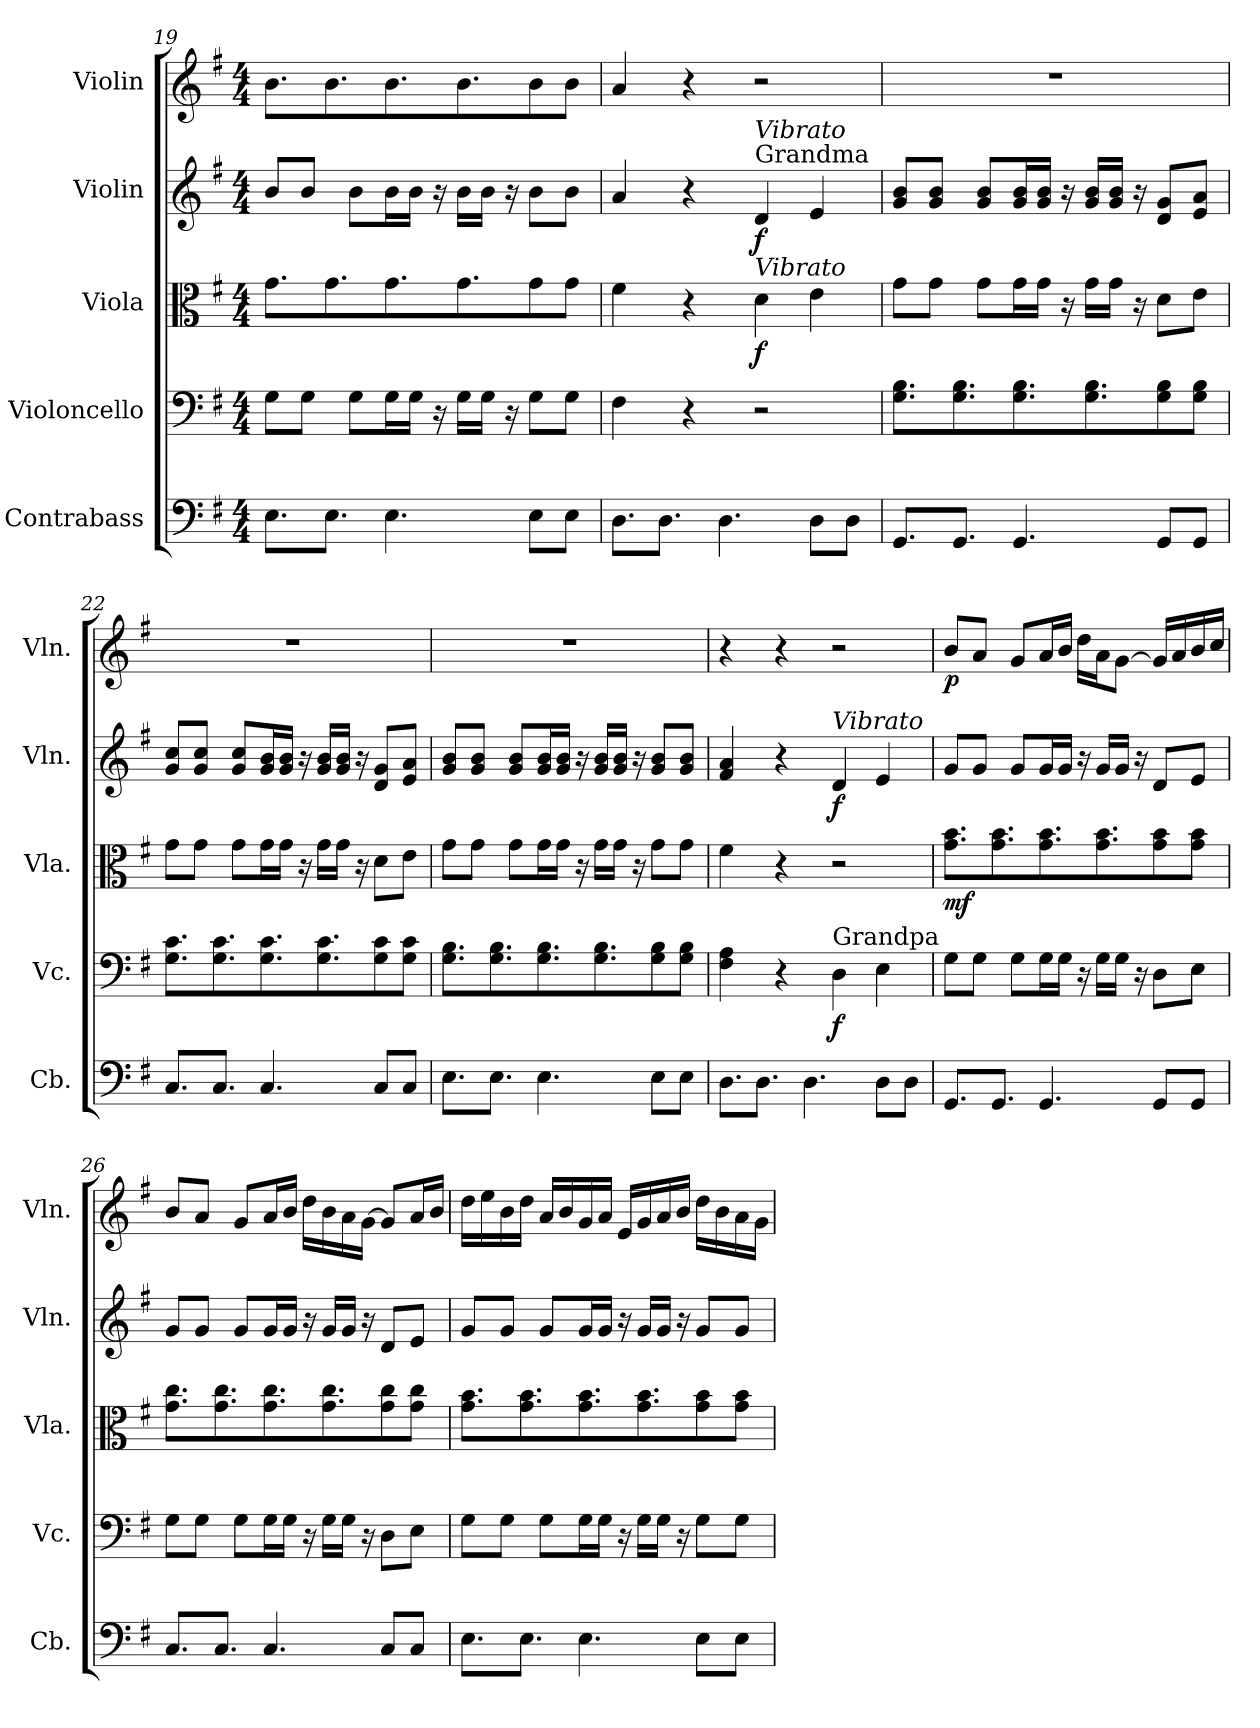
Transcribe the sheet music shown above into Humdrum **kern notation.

**kern	**kern	**dynam	**kern	**dynam	**kern	**dynam	**kern	**dynam
*part5	*part4	*part4	*part3	*part3	*part2	*part2	*part1	*part1
*staff5	*staff4	*staff4	*staff3	*staff3	*staff2	*staff2	*staff1	*staff1
*I"Contrabass	*I"Violoncello	*	*I"Viola	*	*I"Violin	*	*I"Violin	*
*I'Cb.	*I'Vc.	*	*I'Vla.	*	*I'Vln.	*	*I'Vln.	*
*clefF4	*clefF4	*	*clefC3	*	*clefG2	*	*clefG2	*
*ITrd7c12	*	*	*	*	*	*	*	*
*k[f#]	*k[f#]	*	*k[f#]	*	*k[f#]	*	*k[f#]	*
*M4/4	*M4/4	*	*M4/4	*	*M4/4	*	*M4/4	*
=19	=19	=19	=19	=19	=19	=19	=19	=19
8.EE\L	8G\L	.	8.g\L	.	8b/L	.	8.b\L	.
.	8G\J	.	.	.	8b/J	.	.	.
8.EE\J	.	.	8.g\	.	.	.	8.b\	.
.	8G\L	.	.	.	8b\L	.	.	.
4.EE\	16G\L	.	8.g\	.	16b\L	.	8.b\	.
.	16G\JJ	.	.	.	16b\JJ	.	.	.
.	16r	.	.	.	16r	.	.	.
.	16G\LL	.	8.g\	.	16b\LL	.	8.b\	.
.	16G\JJ	.	.	.	16b\JJ	.	.	.
.	16r	.	.	.	16r	.	.	.
8EE\L	8G\L	.	8g\	.	8b\L	.	8b\	.
8EE\J	8G\J	.	8g\J	.	8b\J	.	8b\J	.
=20	=20	=20	=20	=20	=20	=20	=20	=20
8.DD\L	4F#\	.	4f#\	.	4a/	.	4a/	.
8.DD\J	.	.	.	.	.	.	.	.
.	4r	.	4r	.	4r	.	4r	.
4.DD\	.	.	.	.	.	.	.	.
!	!	!	!	!	!LO:TX:a:t=Grandma	!	!	!
!	!	!	!	!	!LO:TX:a:i:t=Vibrato	!	!	!
!	!	!	!LO:TX:a:i:t=Vibrato	!	!	!	!	!
!	!	!	!	!LO:DY:b	!	!LO:DY:b	!	!
.	2r	.	4d\	f	4d/	f	2r	.
8DD\L	.	.	4e\	.	4e/	.	.	.
8DD\J	.	.	.	.	.	.	.	.
!!LO:LB:g=z
=21	=21	=21	=21	=21	=21	=21	=21	=21
8.GGG/L	8.G\ 8.B\L	.	8g\L	.	8g/ 8b/L	.	1r	.
.	.	.	8g\J	.	8g/ 8b/J	.	.	.
8.GGG/J	8.G\ 8.B\	.	.	.	.	.	.	.
.	.	.	8g\L	.	8g/ 8b/L	.	.	.
4.GGG/	8.G\ 8.B\	.	16g\L	.	16g/ 16b/L	.	.	.
.	.	.	16g\JJ	.	16g/ 16b/JJ	.	.	.
.	.	.	16r	.	16r	.	.	.
.	8.G\ 8.B\	.	16g\LL	.	16g/ 16b/LL	.	.	.
.	.	.	16g\JJ	.	16g/ 16b/JJ	.	.	.
.	.	.	16r	.	16r	.	.	.
8GGG/L	8G\ 8B\	.	8d\L	.	8d/ 8g/L	.	.	.
8GGG/J	8G\ 8B\J	.	8e\J	.	8e/ 8a/J	.	.	.
=22	=22	=22	=22	=22	=22	=22	=22	=22
8.CC/L	8.G\ 8.c\L	.	8g\L	.	8g/ 8cc/L	.	1r	.
.	.	.	8g\J	.	8g/ 8cc/J	.	.	.
8.CC/J	8.G\ 8.c\	.	.	.	.	.	.	.
.	.	.	8g\L	.	8g/ 8cc/L	.	.	.
4.CC/	8.G\ 8.c\	.	16g\L	.	16g/ 16b/L	.	.	.
.	.	.	16g\JJ	.	16g/ 16b/JJ	.	.	.
.	.	.	16r	.	16r	.	.	.
.	8.G\ 8.c\	.	16g\LL	.	16g/ 16b/LL	.	.	.
.	.	.	16g\JJ	.	16g/ 16b/JJ	.	.	.
.	.	.	16r	.	16r	.	.	.
8CC/L	8G\ 8c\	.	8d\L	.	8d/ 8g/L	.	.	.
8CC/J	8G\ 8c\J	.	8e\J	.	8e/ 8a/J	.	.	.
=23	=23	=23	=23	=23	=23	=23	=23	=23
8.EE\L	8.G\ 8.B\L	.	8g\L	.	8g/ 8b/L	.	1r	.
.	.	.	8g\J	.	8g/ 8b/J	.	.	.
8.EE\J	8.G\ 8.B\	.	.	.	.	.	.	.
.	.	.	8g\L	.	8g/ 8b/L	.	.	.
4.EE\	8.G\ 8.B\	.	16g\L	.	16g/ 16b/L	.	.	.
.	.	.	16g\JJ	.	16g/ 16b/JJ	.	.	.
.	.	.	16r	.	16r	.	.	.
.	8.G\ 8.B\	.	16g\LL	.	16g/ 16b/LL	.	.	.
.	.	.	16g\JJ	.	16g/ 16b/JJ	.	.	.
.	.	.	16r	.	16r	.	.	.
8EE\L	8G\ 8B\	.	8g\L	.	8g/ 8b/L	.	.	.
8EE\J	8G\ 8B\J	.	8g\J	.	8g/ 8b/J	.	.	.
=24	=24	=24	=24	=24	=24	=24	=24	=24
8.DD\L	4F#\ 4A\	.	4f#\	.	4f#/ 4a/	.	4r	.
8.DD\J	.	.	.	.	.	.	.	.
.	4r	.	4r	.	4r	.	4r	.
4.DD\	.	.	.	.	.	.	.	.
!	!	!	!	!	!LO:TX:a:i:t=Vibrato	!	!	!
!	!LO:TX:a:t=Grandpa	!	!	!	!	!	!	!
!	!	!LO:DY:b	!	!	!	!LO:DY:b	!	!
.	4D\	f	2r	.	4d/	f	2r	.
8DD\L	4E\	.	.	.	4e/	.	.	.
8DD\J	.	.	.	.	.	.	.	.
!!LO:PB:g=z
=25	=25	=25	=25	=25	=25	=25	=25	=25
!	!	!	!	!LO:DY:b	!	!	!	!LO:DY:b
8.GGG/L	8G\L	.	8.g\ 8.b\L	mf	8g/L	.	8b/L	p
.	8G\J	.	.	.	8g/J	.	8a/J	.
8.GGG/J	.	.	8.g\ 8.b\	.	.	.	.	.
.	8G\L	.	.	.	8g/L	.	8g/L	.
4.GGG/	16G\L	.	8.g\ 8.b\	.	16g/L	.	16a/L	.
.	16G\JJ	.	.	.	16g/JJ	.	16b/JJ	.
.	16r	.	.	.	16r	.	16dd\LL	.
.	16G\LL	.	8.g\ 8.b\	.	16g/LL	.	16a\J	.
.	16G\JJ	.	.	.	16g/JJ	.	[8g\J	.
.	16r	.	.	.	16r	.	.	.
8GGG/L	8D\L	.	8g\ 8b\	.	8d/L	.	16g/LL]	.
.	.	.	.	.	.	.	16a/	.
8GGG/J	8E\J	.	8g\ 8b\J	.	8e/J	.	16b/	.
.	.	.	.	.	.	.	16cc/JJ	.
=26	=26	=26	=26	=26	=26	=26	=26	=26
8.CC/L	8G\L	.	8.g\ 8.cc\L	.	8g/L	.	8b/L	.
.	8G\J	.	.	.	8g/J	.	8a/J	.
8.CC/J	.	.	8.g\ 8.cc\	.	.	.	.	.
.	8G\L	.	.	.	8g/L	.	8g/L	.
4.CC/	16G\L	.	8.g\ 8.cc\	.	16g/L	.	16a/L	.
.	16G\JJ	.	.	.	16g/JJ	.	16b/JJ	.
.	16r	.	.	.	16r	.	16dd\LL	.
.	16G\LL	.	8.g\ 8.cc\	.	16g/LL	.	16b\	.
.	16G\JJ	.	.	.	16g/JJ	.	16a\	.
.	16r	.	.	.	16r	.	[16g\JJ	.
8CC/L	8D\L	.	8g\ 8cc\	.	8d/L	.	8g/L]	.
8CC/J	8E\J	.	8g\ 8cc\J	.	8e/J	.	16a/L	.
.	.	.	.	.	.	.	16b/JJ	.
=27	=27	=27	=27	=27	=27	=27	=27	=27
8.EE\L	8G\L	.	8.g\ 8.b\L	.	8g/L	.	16dd\LL	.
.	.	.	.	.	.	.	16ee\	.
.	8G\J	.	.	.	8g/J	.	16b\	.
8.EE\J	.	.	8.g\ 8.b\	.	.	.	16dd\JJ	.
.	8G\L	.	.	.	8g/L	.	16a/LL	.
.	.	.	.	.	.	.	16b/	.
4.EE\	16G\L	.	8.g\ 8.b\	.	16g/L	.	16g/	.
.	16G\JJ	.	.	.	16g/JJ	.	16a/JJ	.
.	16r	.	.	.	16r	.	16e/LL	.
.	16G\LL	.	8.g\ 8.b\	.	16g/LL	.	16g/	.
.	16G\JJ	.	.	.	16g/JJ	.	16a/	.
.	16r	.	.	.	16r	.	16b/JJ	.
8EE\L	8G\L	.	8g\ 8b\	.	8g/L	.	16dd\LL	.
.	.	.	.	.	.	.	16b\	.
8EE\J	8G\J	.	8g\ 8b\J	.	8g/J	.	16a\	.
.	.	.	.	.	.	.	16g\JJ	.
=	=	=	=	=	=	=	=	=
*-	*-	*-	*-	*-	*-	*-	*-	*-
